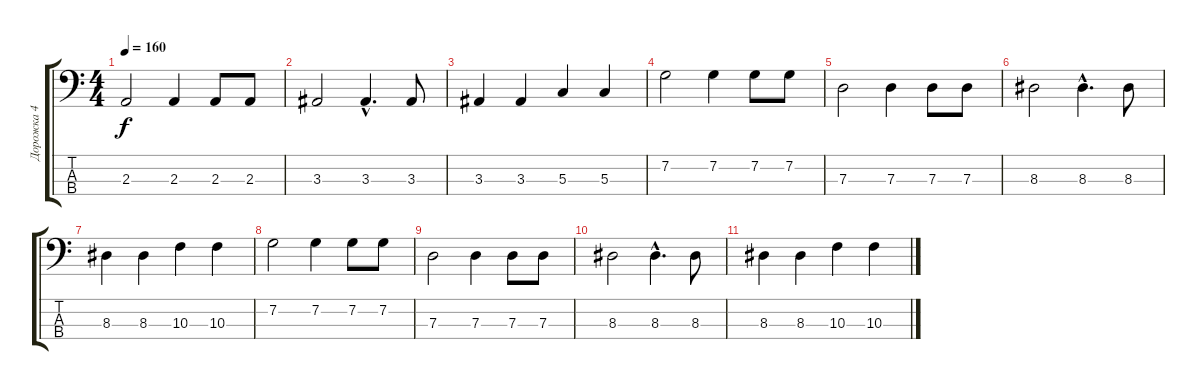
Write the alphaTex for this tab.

\track ("Дорожка 4" "Дорожка 4") {instrument electricbassfinger}
\staff {score tabs}
\tuning (F2 C2 G1 D1) {hide}
\ts (4 4)
\tempo 160
\clef f4
\ks c
2.3.2{dy f} 2.3.4 2.3.8 2.3.8 |
3.3.2 3.3{hac}.4{d} 3.3.8 |
3.3.4 3.3.4 5.3.4 5.3.4 |
7.2.2 7.2.4 7.2.8 7.2.8 |
7.3.2 7.3.4 7.3.8 7.3.8 |
8.3.2 8.3{hac}.4{d} 8.3.8 |
8.3.4 8.3.4 10.3.4 10.3.4 |
7.2.2 7.2.4 7.2.8 7.2.8 |
7.3.2 7.3.4 7.3.8 7.3.8 |
8.3.2 8.3{hac}.4{d} 8.3.8 |
8.3.4 8.3.4 10.3.4 10.3.4
